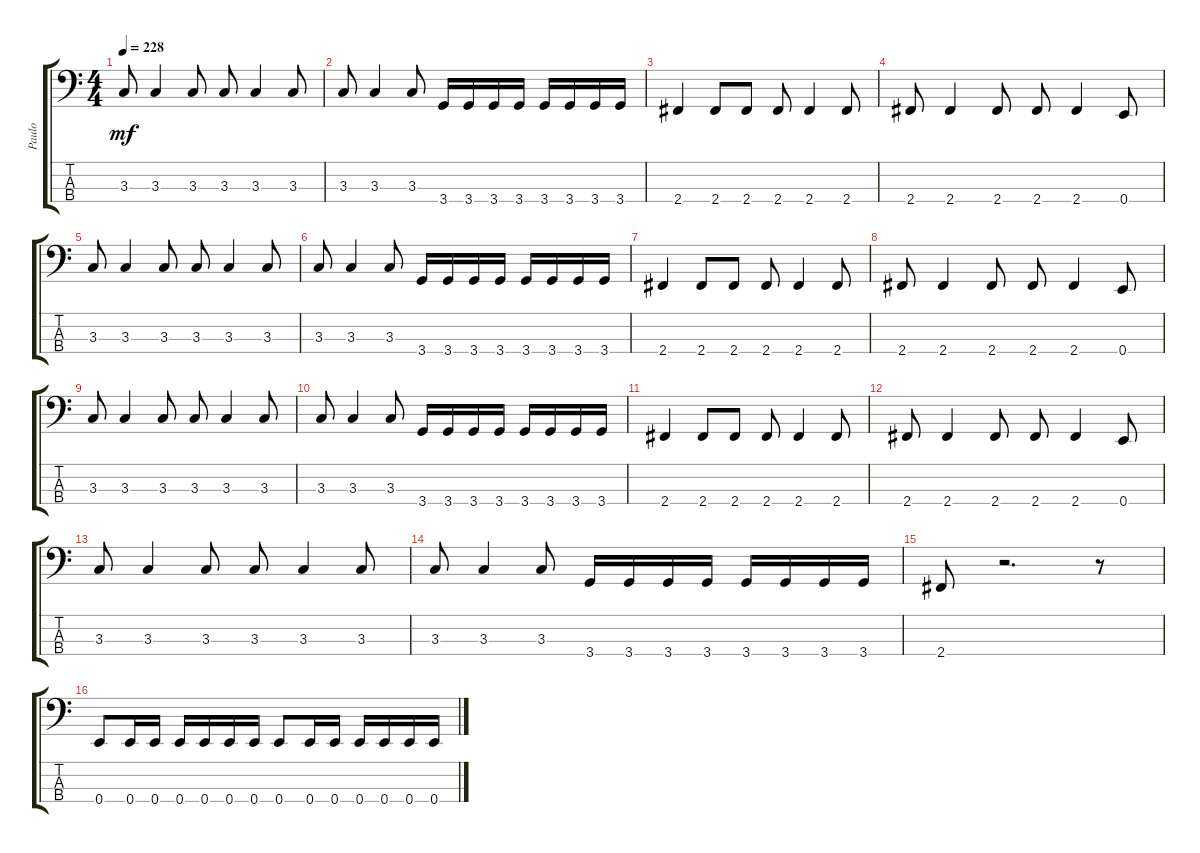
\track ("Paulo" "Paulo") {instrument electricbasspick}
\staff {score tabs}
\tuning (G2 D2 A1 E1) {hide}
\ts (4 4)
\tempo 228
\clef f4
\ks c
3.3.8{dy mf} 3.3.4 3.3.8 3.3.8 3.3.4 3.3.8 |
3.3.8 3.3.4 3.3.8 3.4.16 3.4.16 3.4.16 3.4.16 3.4.16 3.4.16 3.4.16 3.4.16 |
2.4.4 2.4.8 2.4.8 2.4.8 2.4.4 2.4.8 |
2.4.8 2.4.4 2.4.8 2.4.8 2.4.4 0.4.8 |
3.3.8 3.3.4 3.3.8 3.3.8 3.3.4 3.3.8 |
3.3.8 3.3.4 3.3.8 3.4.16 3.4.16 3.4.16 3.4.16 3.4.16 3.4.16 3.4.16 3.4.16 |
2.4.4 2.4.8 2.4.8 2.4.8 2.4.4 2.4.8 |
2.4.8 2.4.4 2.4.8 2.4.8 2.4.4 0.4.8 |
3.3.8 3.3.4 3.3.8 3.3.8 3.3.4 3.3.8 |
3.3.8 3.3.4 3.3.8 3.4.16 3.4.16 3.4.16 3.4.16 3.4.16 3.4.16 3.4.16 3.4.16 |
2.4.4 2.4.8 2.4.8 2.4.8 2.4.4 2.4.8 |
2.4.8 2.4.4 2.4.8 2.4.8 2.4.4 0.4.8 |
3.3.8 3.3.4 3.3.8 3.3.8 3.3.4 3.3.8 |
3.3.8 3.3.4 3.3.8 3.4.16 3.4.16 3.4.16 3.4.16 3.4.16 3.4.16 3.4.16 3.4.16 |
2.4.8 r.2{d} r.8 |
0.4.8 0.4.16 0.4.16 0.4.16 0.4.16 0.4.16 0.4.16 0.4.8 0.4.16 0.4.16 0.4.16 0.4.16 0.4.16 0.4.16
